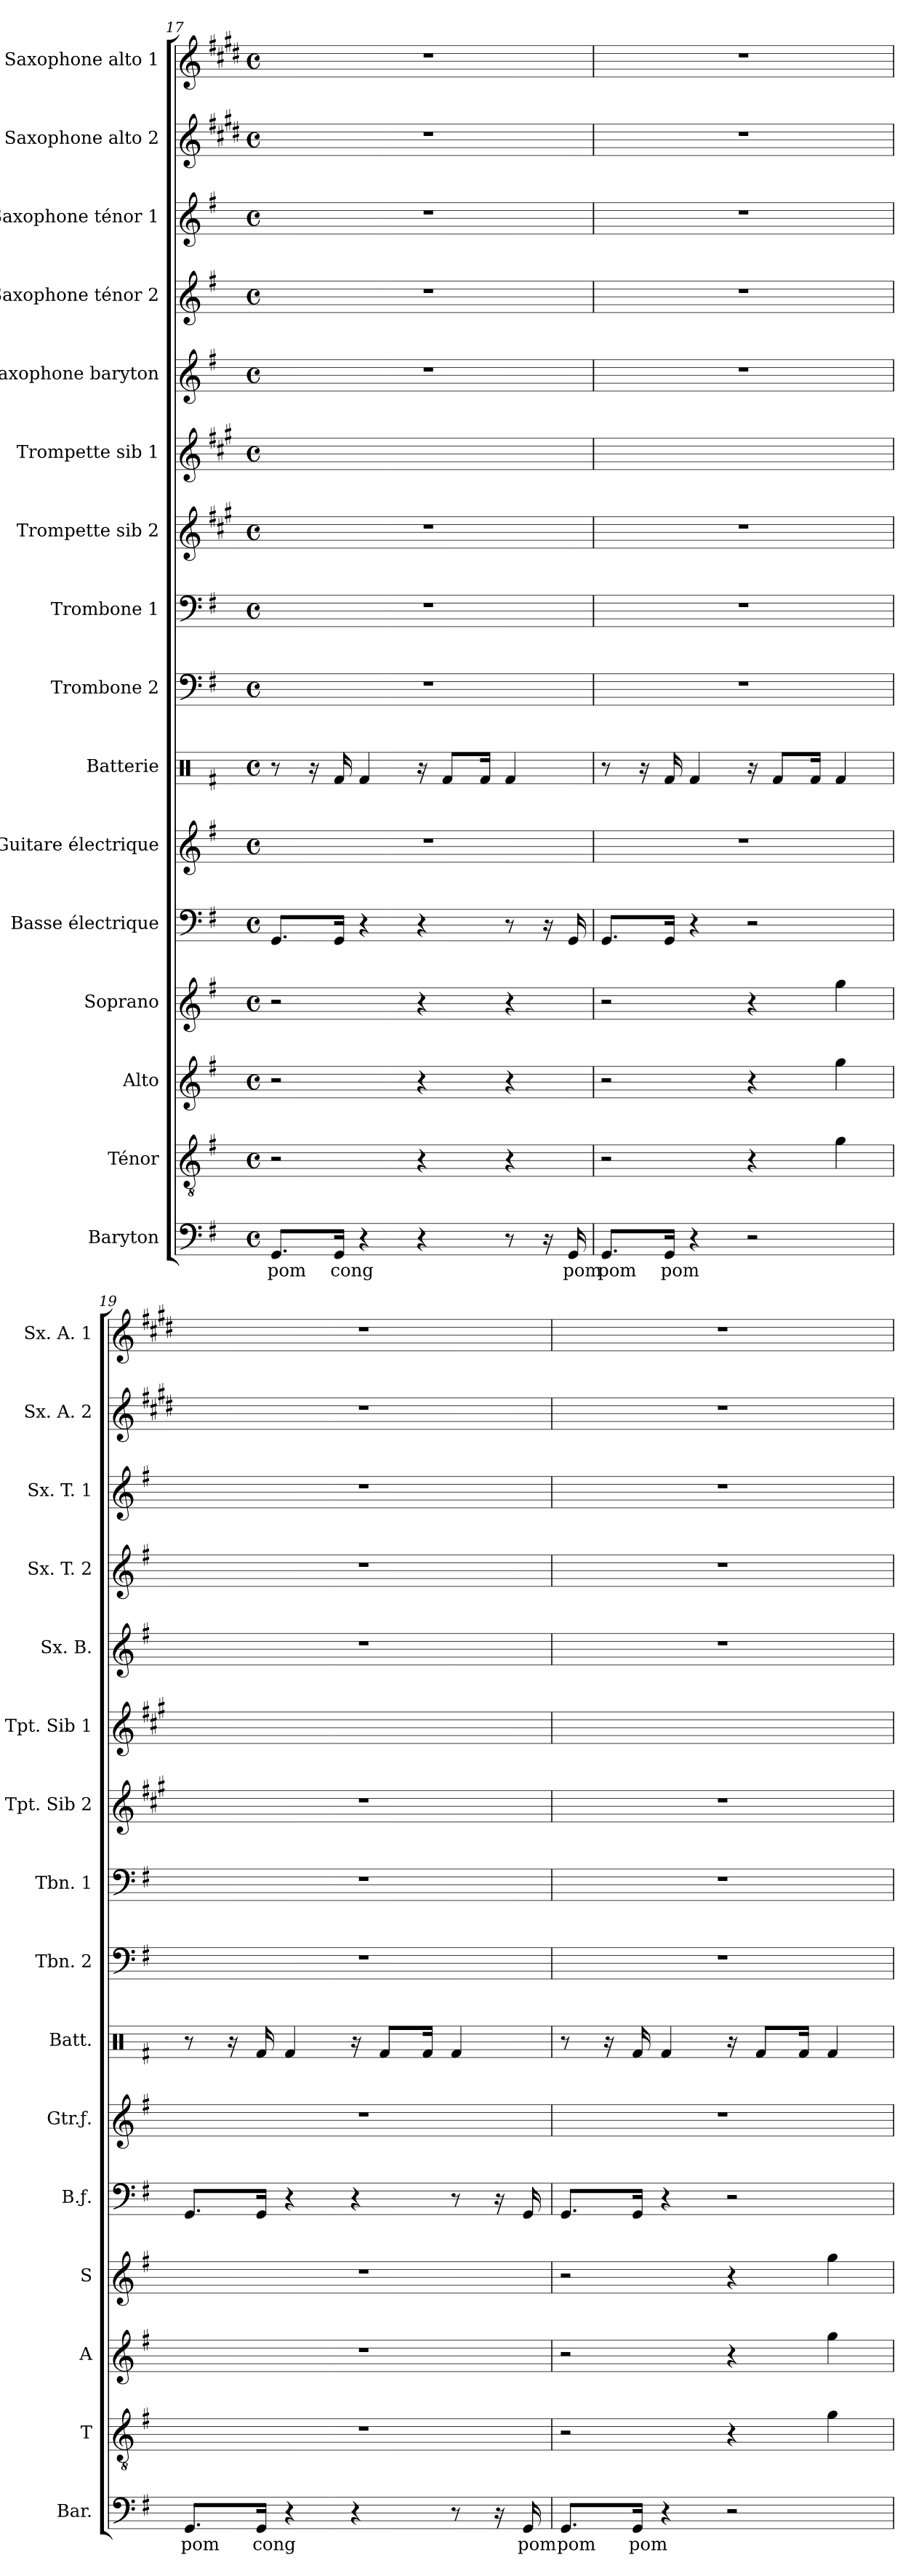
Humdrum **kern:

**kern	**text	**kern	**kern	**kern	**kern	**kern	**kern	**kern	**kern	**kern	**kern	**kern	**kern	**kern	**kern	**kern
*part16	*part16	*part15	*part14	*part13	*part12	*part11	*part10	*part9	*part8	*part7	*part6	*part5	*part4	*part3	*part2	*part1
*staff16	*staff16	*staff15	*staff14	*staff13	*staff12	*staff11	*staff10	*staff9	*staff8	*staff7	*staff6	*staff5	*staff4	*staff3	*staff2	*staff1
*I"Baryton	*	*I"Ténor	*I"Alto	*I"Soprano	*I"Basse électrique	*I"Guitare électrique	*I"Batterie	*I"Trombone 2	*I"Trombone 1	*I"Trompette sib 2	*I"Trompette sib 1	*I"Saxophone baryton	*I"Saxophone ténor 2	*I"Saxophone ténor 1	*I"Saxophone alto 2	*I"Saxophone alto 1
*I'Bar.	*	*I'T	*I'A	*I'S	*I'B.ƒ.	*I'Gtr.ƒ.	*I'Batt.	*I'Tbn. 2	*I'Tbn. 1	*I'Tpt. Sib 2	*I'Tpt. Sib 1	*I'Sx. B.	*I'Sx. T. 2	*I'Sx. T. 1	*I'Sx. A. 2	*I'Sx. A. 1
!!LO:PB:g=z
*clefF4	*	*clefGv2	*clefG2	*clefG2	*clefF4	*clefG2	*clefX	*clefF4	*clefF4	*clefG2	*clefG2	*clefG2	*clefG2	*clefG2	*clefG2	*clefG2
*	*	*	*	*	*ITrd7c12	*ITrd7c12	*	*	*	*ITrd1c2	*ITrd1c2	*ITrd12c21	*ITrd8c14	*ITrd8c14	*ITrd5c9	*ITrd5c9
*k[f#]	*	*k[f#]	*k[f#]	*k[f#]	*k[f#]	*k[f#]	*k[f#]	*k[f#]	*k[f#]	*k[f#]	*k[f#]	*k[f#]	*k[f#]	*k[f#]	*k[f#]	*k[f#]
*G:	*	*G:	*G:	*G:	*G:	*G:	*G:	*G:	*G:	*G:	*G:	*G:	*G:	*G:	*G:	*G:
*M4/4	*	*M4/4	*M4/4	*M4/4	*M4/4	*M4/4	*M4/4	*M4/4	*M4/4	*M4/4	*M4/4	*M4/4	*M4/4	*M4/4	*M4/4	*M4/4
*met(c)	*	*met(c)	*met(c)	*met(c)	*met(c)	*met(c)	*met(c)	*met(c)	*met(c)	*met(c)	*met(c)	*met(c)	*met(c)	*met(c)	*met(c)	*met(c)
=17	=17	=17	=17	=17	=17	=17	=17	=17	=17	=17	=17	=17	=17	=17	=17	=17
!	!LO:LY:b	!	!	!	!	!	!	!	!	!	!	!	!	!	!	!
8.GG/L	pom	2r	2r	2r	8.GGG/L	1r	8r	1r	1r	1r	1eyy	1r	1r	1r	1r	1r
.	.	.	.	.	.	.	16r	.	.	.	.	.	.	.	.	.
!	!LO:LY:b	!	!	!	!	!	!	!	!	!	!	!	!	!	!	!
16GG/Jk	cong	.	.	.	16GGG/Jk	.	16Rf/	.	.	.	.	.	.	.	.	.
4r	.	.	.	.	4r	.	4Rf/	.	.	.	.	.	.	.	.	.
4r	.	4r	4r	4r	4r	.	16r	.	.	.	.	.	.	.	.	.
.	.	.	.	.	.	.	8Rf/L	.	.	.	.	.	.	.	.	.
.	.	.	.	.	.	.	16Rf/Jk	.	.	.	.	.	.	.	.	.
8r	.	4r	4r	4r	8r	.	4Rf/	.	.	.	.	.	.	.	.	.
16r	.	.	.	.	16r	.	.	.	.	.	.	.	.	.	.	.
!	!LO:LY:b	!	!	!	!	!	!	!	!	!	!	!	!	!	!	!
16GG/	pom	.	.	.	16GGG/	.	.	.	.	.	.	.	.	.	.	.
=18	=18	=18	=18	=18	=18	=18	=18	=18	=18	=18	=18	=18	=18	=18	=18	=18
!	!LO:LY:b	!	!	!	!	!	!	!	!	!	!	!	!	!	!	!
8.GG/L	pom	2r	2r	2r	8.GGG/L	1r	8r	1r	1r	1r	1f#yy	1r	1r	1r	1r	1r
.	.	.	.	.	.	.	16r	.	.	.	.	.	.	.	.	.
!	!LO:LY:b	!	!	!	!	!	!	!	!	!	!	!	!	!	!	!
16GG/Jk	pom	.	.	.	16GGG/Jk	.	16Rf/	.	.	.	.	.	.	.	.	.
4r	.	.	.	.	4r	.	4Rf/	.	.	.	.	.	.	.	.	.
2r	.	4r	4r	4r	2r	.	16r	.	.	.	.	.	.	.	.	.
.	.	.	.	.	.	.	8Rf/L	.	.	.	.	.	.	.	.	.
.	.	.	.	.	.	.	16Rf/Jk	.	.	.	.	.	.	.	.	.
.	.	4g\	4gg\	4gg\	.	.	4Rf/	.	.	.	.	.	.	.	.	.
=19	=19	=19	=19	=19	=19	=19	=19	=19	=19	=19	=19	=19	=19	=19	=19	=19
!	!LO:LY:b	!	!	!	!	!	!	!	!	!	!	!	!	!	!	!
8.GG/L	pom	1r	1r	1r	8.GGG/L	1r	8r	1r	1r	1r	1eyy	1r	1r	1r	1r	1r
.	.	.	.	.	.	.	16r	.	.	.	.	.	.	.	.	.
!	!LO:LY:b	!	!	!	!	!	!	!	!	!	!	!	!	!	!	!
16GG/Jk	cong	.	.	.	16GGG/Jk	.	16Rf/	.	.	.	.	.	.	.	.	.
4r	.	.	.	.	4r	.	4Rf/	.	.	.	.	.	.	.	.	.
4r	.	.	.	.	4r	.	16r	.	.	.	.	.	.	.	.	.
.	.	.	.	.	.	.	8Rf/L	.	.	.	.	.	.	.	.	.
.	.	.	.	.	.	.	16Rf/Jk	.	.	.	.	.	.	.	.	.
8r	.	.	.	.	8r	.	4Rf/	.	.	.	.	.	.	.	.	.
16r	.	.	.	.	16r	.	.	.	.	.	.	.	.	.	.	.
!	!LO:LY:b	!	!	!	!	!	!	!	!	!	!	!	!	!	!	!
16GG/	pom	.	.	.	16GGG/	.	.	.	.	.	.	.	.	.	.	.
=20	=20	=20	=20	=20	=20	=20	=20	=20	=20	=20	=20	=20	=20	=20	=20	=20
!	!LO:LY:b	!	!	!	!	!	!	!	!	!	!	!	!	!	!	!
8.GG/L	pom	2r	2r	2r	8.GGG/L	1r	8r	1r	1r	1r	1f#yy	1r	1r	1r	1r	1r
.	.	.	.	.	.	.	16r	.	.	.	.	.	.	.	.	.
!	!LO:LY:b	!	!	!	!	!	!	!	!	!	!	!	!	!	!	!
16GG/Jk	pom	.	.	.	16GGG/Jk	.	16Rf/	.	.	.	.	.	.	.	.	.
4r	.	.	.	.	4r	.	4Rf/	.	.	.	.	.	.	.	.	.
2r	.	4r	4r	4r	2r	.	16r	.	.	.	.	.	.	.	.	.
.	.	.	.	.	.	.	8Rf/L	.	.	.	.	.	.	.	.	.
.	.	.	.	.	.	.	16Rf/Jk	.	.	.	.	.	.	.	.	.
.	.	4g\	4gg\	4gg\	.	.	4Rf/	.	.	.	.	.	.	.	.	.
=	=	=	=	=	=	=	=	=	=	=	=	=	=	=	=	=
*-	*-	*-	*-	*-	*-	*-	*-	*-	*-	*-	*-	*-	*-	*-	*-	*-
